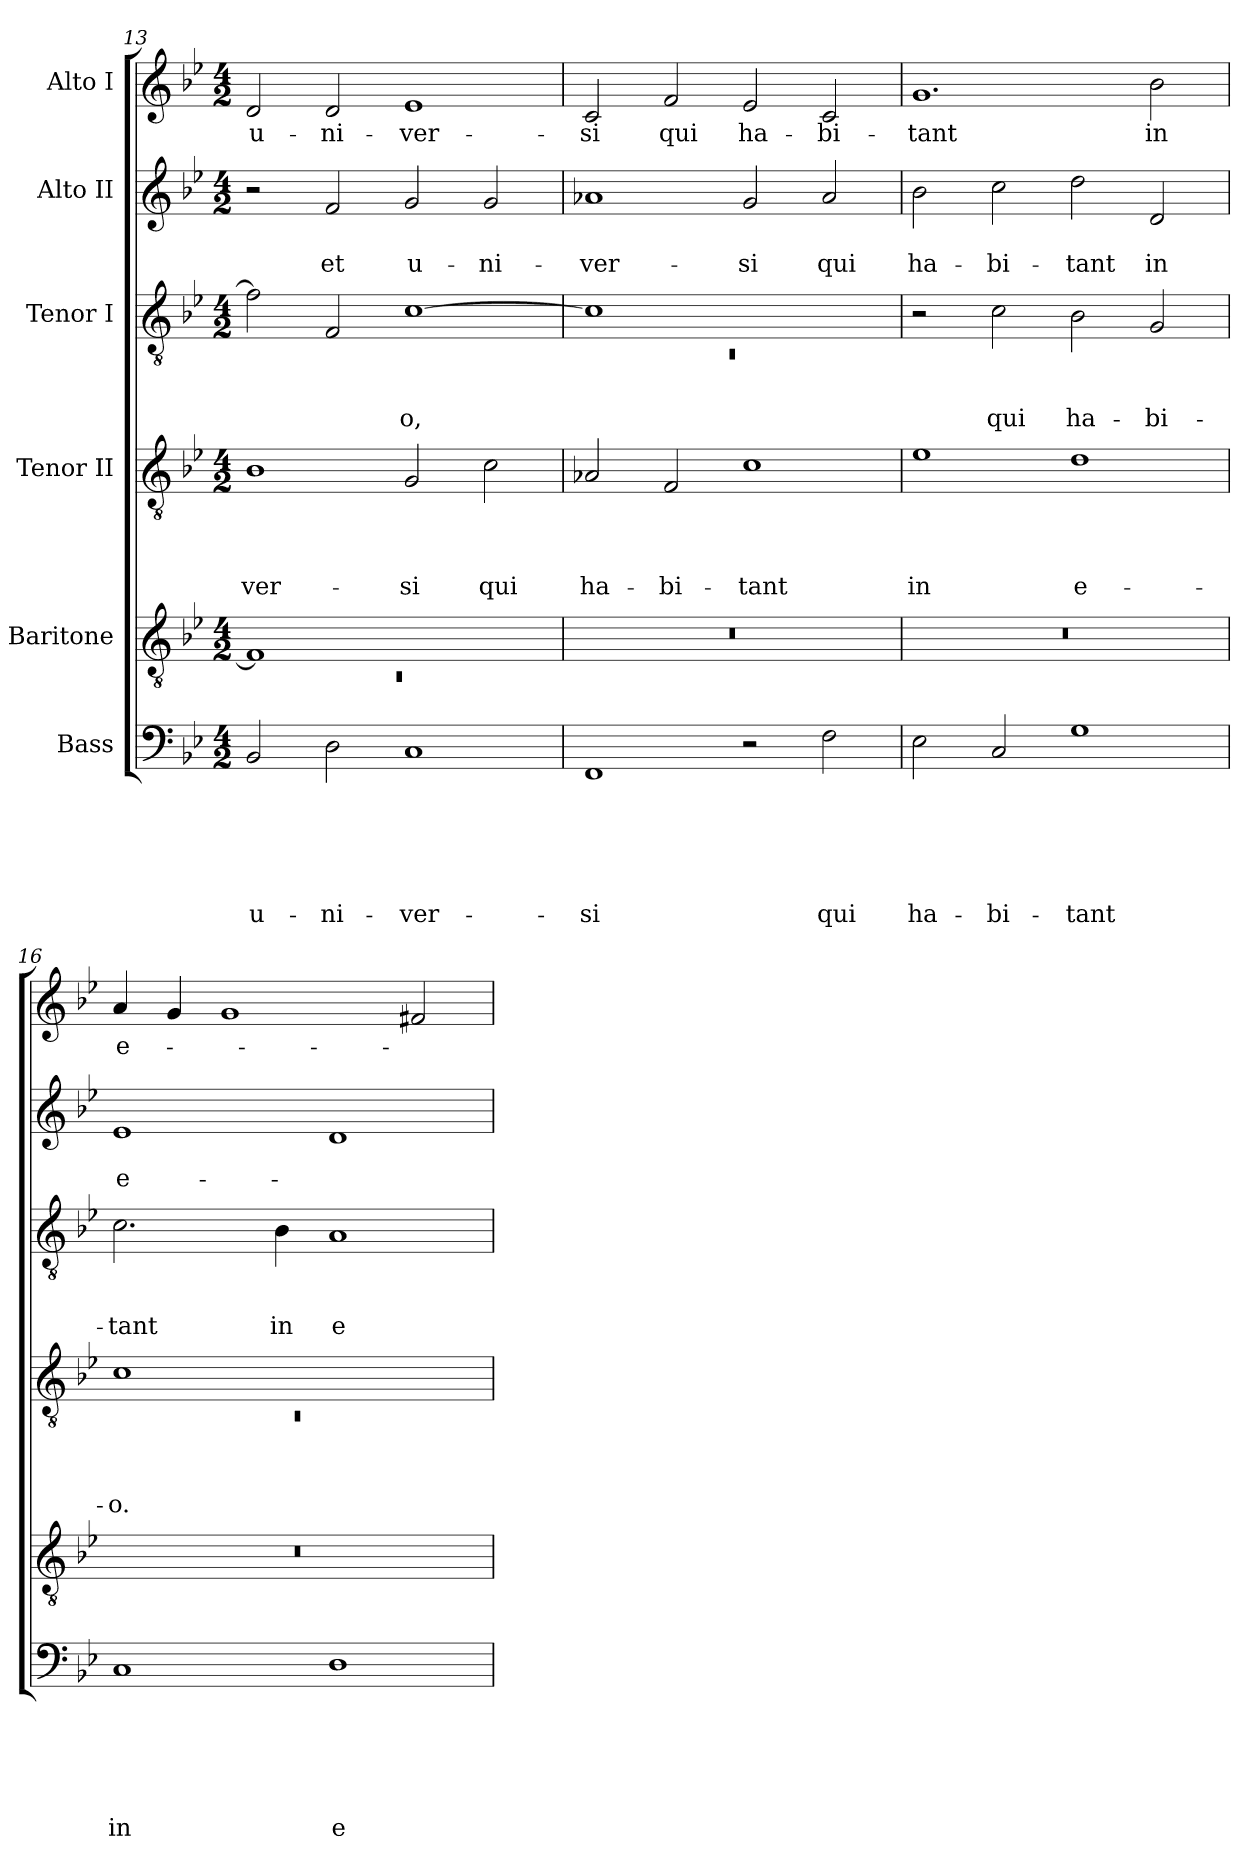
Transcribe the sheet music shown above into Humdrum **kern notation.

**kern	**text	**text	**text	**text	**text	**text	**kern	**text	**kern	**text	**text	**text	**text	**kern	**text	**text	**text	**kern	**text	**text	**kern	**text
*part6	*part6	*part6	*part6	*part6	*part6	*part6	*part5	*part5	*part4	*part4	*part4	*part4	*part4	*part3	*part3	*part3	*part3	*part2	*part2	*part2	*part1	*part1
*staff6	*staff6	*staff6	*staff6	*staff6	*staff6	*staff6	*staff5	*staff5	*staff4	*staff4	*staff4	*staff4	*staff4	*staff3	*staff3	*staff3	*staff3	*staff2	*staff2	*staff2	*staff1	*staff1
*I"Bass	*	*	*	*	*	*	*I"Baritone	*	*I"Tenor II	*	*	*	*	*I"Tenor I	*	*	*	*I"Alto II	*	*	*I"Alto I	*
*clefF4	*	*	*	*	*	*	*clefGv2	*	*clefGv2	*	*	*	*	*clefGv2	*	*	*	*clefG2	*	*	*clefG2	*
*k[b-e-]	*	*	*	*	*	*	*k[b-e-]	*	*k[b-e-]	*	*	*	*	*k[b-e-]	*	*	*	*k[b-e-]	*	*	*k[b-e-]	*
*B-:	*	*	*	*	*	*	*B-:	*	*B-:	*	*	*	*	*B-:	*	*	*	*B-:	*	*	*B-:	*
*M4/2	*	*	*	*	*	*	*M4/2	*	*M4/2	*	*	*	*	*M4/2	*	*	*	*M4/2	*	*	*M4/2	*
=13	=13	=13	=13	=13	=13	=13	=13	=13	=13	=13	=13	=13	=13	=13	=13	=13	=13	=13	=13	=13	=13	=13
*	*	*	*	*	*	*	*^	*	*	*	*	*	*	*	*	*	*	*	*	*	*	*
!	!	!	!	!	!	!LO:LY:b	!	!LO:N:vis=1	!	!	!	!	!	!LO:LY:b	!	!	!	!	!	!	!	!	!LO:LY:b
2BB-/	.	.	.	.	.	u-	1F]	0rC	.	1B-	.	.	.	-ver-	2f\]	.	.	.	2r	.	.	2d/	u-
!	!	!	!	!	!	!LO:LY:b	!	!	!	!	!	!	!	!	!	!	!	!	!	!	!LO:LY:b	!	!LO:LY:b
2D\	.	.	.	.	.	-ni-	.	.	.	.	.	.	.	.	2F/	.	.	.	2f/	.	et	2d/	-ni-
!	!	!	!	!	!	!LO:LY:b	!	!	!	!	!	!	!	!LO:LY:b	!	!	!	!LO:LY:b	!	!	!LO:LY:b	!	!LO:LY:b
1C	.	.	.	.	.	-ver-	1ryy	.	.	2G/	.	.	.	-si	[>1c	.	.	-o,	2g/	.	u-	1e-	-ver-
!	!	!	!	!	!	!	!	!	!	!	!	!	!	!LO:LY:b	!	!	!	!	!	!	!LO:LY:b	!	!
.	.	.	.	.	.	.	.	.	.	2c\	.	.	.	qui	.	.	.	.	2g/	.	-ni-	.	.
*	*	*	*	*	*	*	*v	*v	*	*	*	*	*	*	*	*	*	*	*	*	*	*	*
=14	=14	=14	=14	=14	=14	=14	=14	=14	=14	=14	=14	=14	=14	=14	=14	=14	=14	=14	=14	=14	=14	=14
*	*	*	*	*	*	*	*	*	*	*	*	*	*	*^	*	*	*	*	*	*	*	*
!	!	!	!	!	!	!LO:LY:b	!LO:N:vis=1	!	!	!	!	!	!LO:LY:b	!	!LO:N:vis=1	!	!	!	!	!	!LO:LY:b	!	!LO:LY:b
1FF	.	.	.	.	.	-si	0r	.	2A-X/	.	.	.	ha-	1c]	0rC	.	.	.	1a-X	.	-ver-	2c/	-si
!	!	!	!	!	!	!	!	!	!	!	!	!	!LO:LY:b	!	!	!	!	!	!	!	!	!	!LO:LY:b
.	.	.	.	.	.	.	.	.	2F/	.	.	.	-bi-	.	.	.	.	.	.	.	.	2f/	qui
!	!	!	!	!	!	!	!	!	!	!	!	!	!LO:LY:b	!	!	!	!	!	!	!	!LO:LY:b	!	!LO:LY:b
2r	.	.	.	.	.	.	.	.	1c	.	.	.	-tant	1ryy	.	.	.	.	2g/	.	-si	2e-/	ha-
!	!	!	!	!	!	!LO:LY:b	!	!	!	!	!	!	!	!	!	!	!	!	!	!	!LO:LY:b	!	!LO:LY:b
2F\	.	.	.	.	.	qui	.	.	.	.	.	.	.	.	.	.	.	.	2a-/	.	qui	2c/	-bi-
*	*	*	*	*	*	*	*	*	*	*	*	*	*	*v	*v	*	*	*	*	*	*	*	*
!!LO:LB:g=z
=15	=15	=15	=15	=15	=15	=15	=15	=15	=15	=15	=15	=15	=15	=15	=15	=15	=15	=15	=15	=15	=15	=15
!	!	!	!	!	!	!LO:LY:b	!LO:N:vis=1	!	!	!	!	!	!LO:LY:b	!	!	!	!	!	!	!LO:LY:b	!	!LO:LY:b
2E-\	.	.	.	.	.	ha-	0r	.	1e-	.	.	.	in	2r	.	.	.	2b-\	.	ha-	1.g	-tant
!	!	!	!	!	!	!LO:LY:b	!	!	!	!	!	!	!	!	!	!	!LO:LY:b	!	!	!LO:LY:b	!	!
2C/	.	.	.	.	.	-bi-	.	.	.	.	.	.	.	2c\	.	.	qui	2cc\	.	-bi-	.	.
!	!	!	!	!	!	!LO:LY:b	!	!	!	!	!	!	!LO:LY:b:rj	!	!	!	!LO:LY:b	!	!	!LO:LY:b	!	!
1G	.	.	.	.	.	-tant	.	.	1d	.	.	.	e-	2B-\	.	.	ha-	2dd\	.	-tant	.	.
!	!	!	!	!	!	!	!	!	!	!	!	!	!	!	!	!	!LO:LY:b	!	!	!LO:LY:b	!	!LO:LY:b
.	.	.	.	.	.	.	.	.	.	.	.	.	.	2G/	.	.	-bi-	2d/	.	in	2b-\	in
=16	=16	=16	=16	=16	=16	=16	=16	=16	=16	=16	=16	=16	=16	=16	=16	=16	=16	=16	=16	=16	=16	=16
*	*	*	*	*	*	*	*	*	*^	*	*	*	*	*	*	*	*	*	*	*	*	*
!	!	!	!	!	!	!LO:LY:b	!LO:N:vis=1	!	!	!LO:N:vis=1	!	!	!	!LO:LY:b:rj	!	!	!	!LO:LY:b	!	!	!LO:LY:b:rj	!	!LO:LY:b
1C	.	.	.	.	.	in	0r	.	1c	0rC	.	.	.	-o.	2.c\	.	.	-tant	1e-	.	e-	4a/	e-
.	.	.	.	.	.	.	.	.	.	.	.	.	.	.	.	.	.	.	.	.	.	4g/	.
.	.	.	.	.	.	.	.	.	.	.	.	.	.	.	.	.	.	.	.	.	.	1g	.
!	!	!	!	!	!	!	!	!	!	!	!	!	!	!	!	!	!	!LO:LY:b	!	!	!	!	!
.	.	.	.	.	.	.	.	.	.	.	.	.	.	.	4B-\	.	.	in	.	.	.	.	.
!	!	!	!	!	!	!LO:LY:b:rj	!	!	!	!	!	!	!	!	!	!	!	!LO:LY:b:rj	!	!	!	!	!
1D	.	.	.	.	.	e-	.	.	1ryy	.	.	.	.	.	1A	.	.	e-	1d	.	.	.	.
.	.	.	.	.	.	.	.	.	.	.	.	.	.	.	.	.	.	.	.	.	.	2f#X/	.
*	*	*	*	*	*	*	*	*	*v	*v	*	*	*	*	*	*	*	*	*	*	*	*	*
=	=	=	=	=	=	=	=	=	=	=	=	=	=	=	=	=	=	=	=	=	=	=
*-	*-	*-	*-	*-	*-	*-	*-	*-	*-	*-	*-	*-	*-	*-	*-	*-	*-	*-	*-	*-	*-	*-
